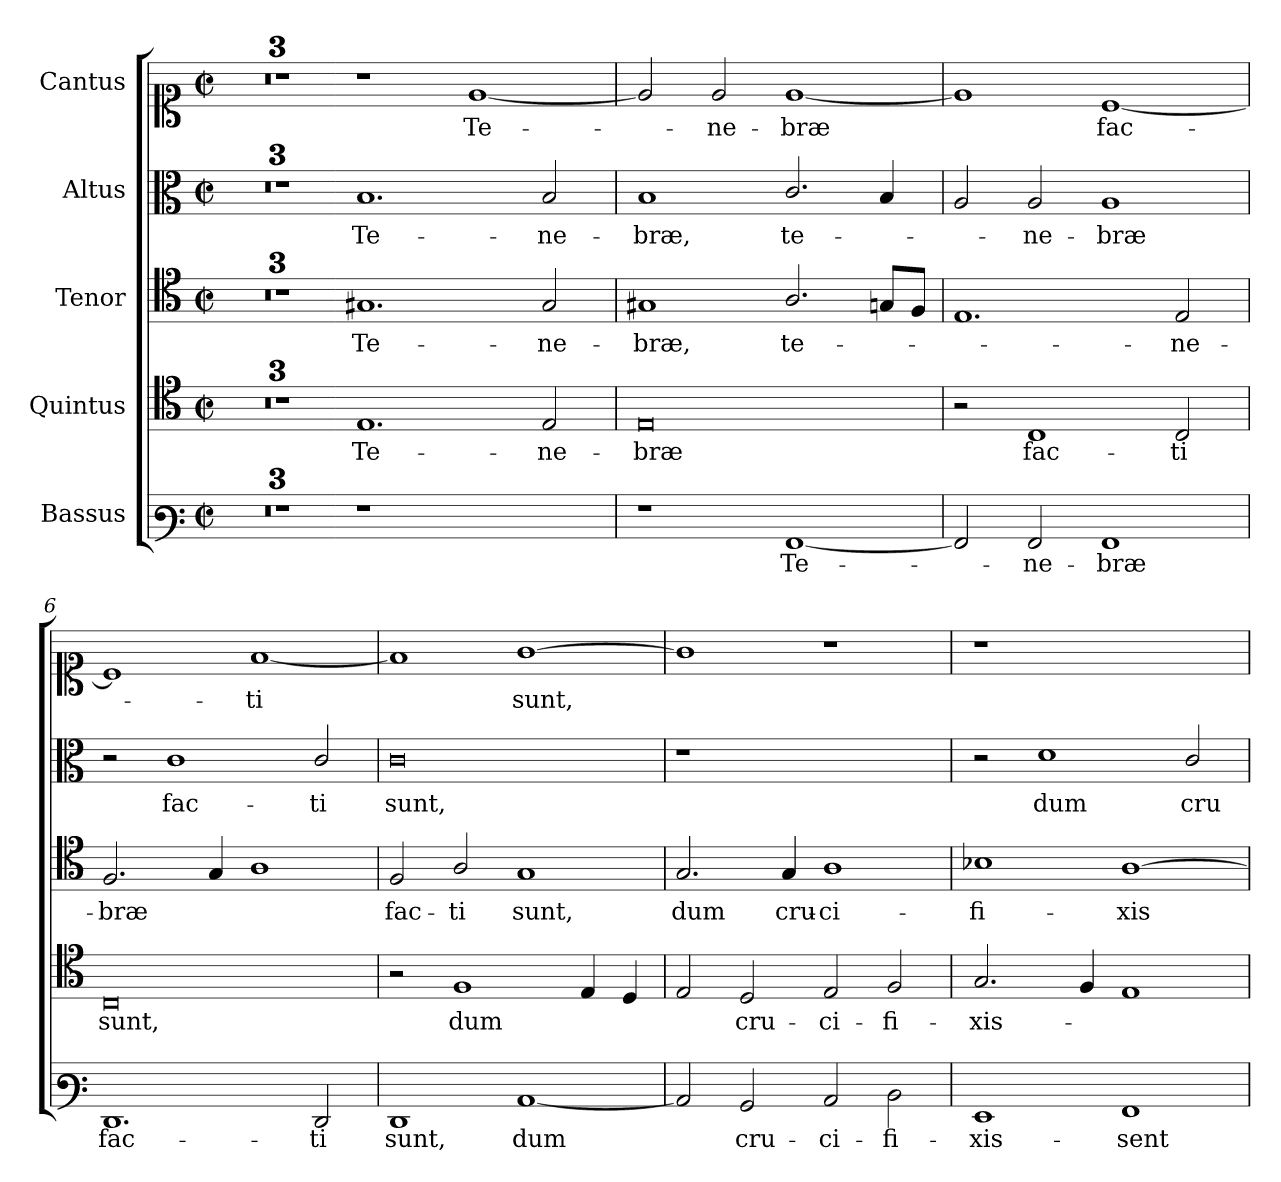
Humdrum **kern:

**kern	**text	**kern	**text	**kern	**text	**kern	**text	**kern	**text
*part5	*part5	*part4	*part4	*part3	*part3	*part2	*part2	*part1	*part1
*staff5	*staff5	*staff4	*staff4	*staff3	*staff3	*staff2	*staff2	*staff1	*staff1
*I"Bassus	*	*I"Quintus	*	*I"Tenor	*	*I"Altus	*	*I"Cantus	*
*clefF3	*	*clefC4	*	*clefC4	*	*clefC3	*	*clefC1	*
*k[]	*	*k[]	*	*k[]	*	*k[]	*	*k[]	*
*C:	*	*C:	*	*C:	*	*C:	*	*C:	*
*M2/2	*	*M2/2	*	*M2/2	*	*M2/2	*	*M2/2	*
*met(c|)	*	*met(c|)	*	*met(c|)	*	*met(c|)	*	*met(c|)	*
=1	=1	=1	=1	=1	=1	=1	=1	=1	=1
1ryy	.	1ryy	.	1ryy	.	1ryy	.	1ryy	.
=2	=2	=2	=2	=2	=2	=2	=2	=2	=2
1r	.	1ryy	.	1r	.	1r	.	1r	.
=3	=3	=3	=3	=3	=3	=3	=3	=3	=3
*clefF4	*	*clefGv2	*	*clefGv2	*	*clefG2	*	*clefG2	*
1ryy	.	1ryy	.	1ryy	.	1ryy	.	1ryy	.
=3X1-	=3X1-	=3X1-	=3X1-	=3X1-	=3X1-	=3X1-	=3X1-	=3X1-	=3X1-
!	!	!	!LO:LY:b	!	!LO:LY:b	!	!LO:LY:b	!	!
1r	.	1.E	Te-	1.G#X	Te-	1.B	Te-	1r	.
!	!	!	!	!	!	!	!	!	!LO:LY:b
1ryy	.	.	.	.	.	.	.	[1e	Te-
!	!	!	!LO:LY:b	!	!LO:LY:b	!	!LO:LY:b	!	!
.	.	2E/	-ne-	2G#/	-ne-	2B/	-ne-	.	.
=4	=4	=4	=4	=4	=4	=4	=4	=4	=4
!	!	!	!LO:LY:b	!	!LO:LY:b	!	!LO:LY:b	!	!
1r	.	0E	-bræ	1G#X	-bræ,	1B	-bræ,	2e/]	.
!	!	!	!	!	!	!	!	!	!LO:LY:b
.	.	.	.	.	.	.	.	2e/	-ne-
!	!LO:LY:b	!	!	!	!LO:LY:b	!	!LO:LY:b	!	!LO:LY:b
[1AA	Te-	.	.	2.A/	te-	2.c/	te-	[1e	-bræ
.	.	.	.	8Gn/L	.	4B/	.	.	.
.	.	.	.	8F/J	.	.	.	.	.
=5	=5	=5	=5	=5	=5	=5	=5	=5	=5
2AA/]	.	2r	.	1.E	.	2A/	.	1e]	.
!	!LO:LY:b	!	!LO:LY:b	!	!	!	!LO:LY:b	!	!
2AA/	-ne-	1C	fac-	.	.	2A/	-ne-	.	.
!	!LO:LY:b	!	!	!	!	!	!LO:LY:b	!	!LO:LY:b
1AA	-bræ	.	.	.	.	1A	-bræ	[1c	fac-
!	!	!	!LO:LY:b	!	!LO:LY:b	!	!	!	!
.	.	2C/	-ti	2E/	-ne-	.	.	.	.
=6	=6	=6	=6	=6	=6	=6	=6	=6	=6
!	!LO:LY:b	!	!LO:LY:b	!	!LO:LY:b	!	!	!	!
1.FF	fac-	0C	sunt,	2.F/	-bræ	2r	.	1c]	.
!	!	!	!	!	!	!	!LO:LY:b	!	!
.	.	.	.	.	.	1c	fac-	.	.
.	.	.	.	4G/	.	.	.	.	.
!	!	!	!	!	!	!	!	!	!LO:LY:b
.	.	.	.	1A	.	.	.	[1f	-ti
!	!LO:LY:b	!	!	!	!	!	!LO:LY:b	!	!
2FF/	-ti	.	.	.	.	2c/	-ti	.	.
=7	=7	=7	=7	=7	=7	=7	=7	=7	=7
!	!LO:LY:b	!	!	!	!LO:LY:b	!	!LO:LY:b	!	!
1FF	sunt,	2r	.	2F/	fac-	0c	sunt,	1f]	.
!	!	!	!LO:LY:b	!	!LO:LY:b	!	!	!	!
.	.	1F	dum	2A/	-ti	.	.	.	.
!	!LO:LY:b	!	!	!	!LO:LY:b	!	!	!	!LO:LY:b
[1C	dum	.	.	1G	sunt,	.	.	[1g	sunt,
.	.	4E/	.	.	.	.	.	.	.
.	.	4D/	.	.	.	.	.	.	.
!!LO:LB:g=z
=8	=8	=8	=8	=8	=8	=8	=8	=8	=8
!	!	!	!	!	!LO:LY:b	!	!	!	!
2C/]	.	2E/	.	2.G/	dum	1r	.	1g]	.
!	!LO:LY:b	!	!LO:LY:b	!	!	!	!	!	!
2BB/	cru-	2D/	cru-	.	.	.	.	.	.
!	!	!	!	!	!LO:LY:b	!	!	!	!
.	.	.	.	4G/	cru-	.	.	.	.
!	!LO:LY:b	!	!LO:LY:b	!	!LO:LY:b	!	!	!	!
2C/	-ci-	2E/	-ci-	1A	-ci-	1ryy	.	1r	.
!	!LO:LY:b	!	!LO:LY:b	!	!	!	!	!	!
2D\	-fi-	2F/	-fi-	.	.	.	.	.	.
=9	=9	=9	=9	=9	=9	=9	=9	=9	=9
!	!LO:LY:b	!	!LO:LY:b	!	!LO:LY:b	!	!	!	!
1GG	-xis-	2.G/	-xis-	1B-X	-fi-	2r	.	1r	.
!	!	!	!	!	!	!	!LO:LY:b	!	!
.	.	.	.	.	.	1d	dum	.	.
.	.	4F/	.	.	.	.	.	.	.
!	!LO:LY:b	!	!	!	!LO:LY:b	!	!	!	!
1AA	-sent	1E	.	[1A	-xis-	.	.	1ryy	.
!	!	!	!	!	!	!	!LO:LY:b	!	!
.	.	.	.	.	.	2c/	cru-	.	.
=	=	=	=	=	=	=	=	=	=
*-	*-	*-	*-	*-	*-	*-	*-	*-	*-
